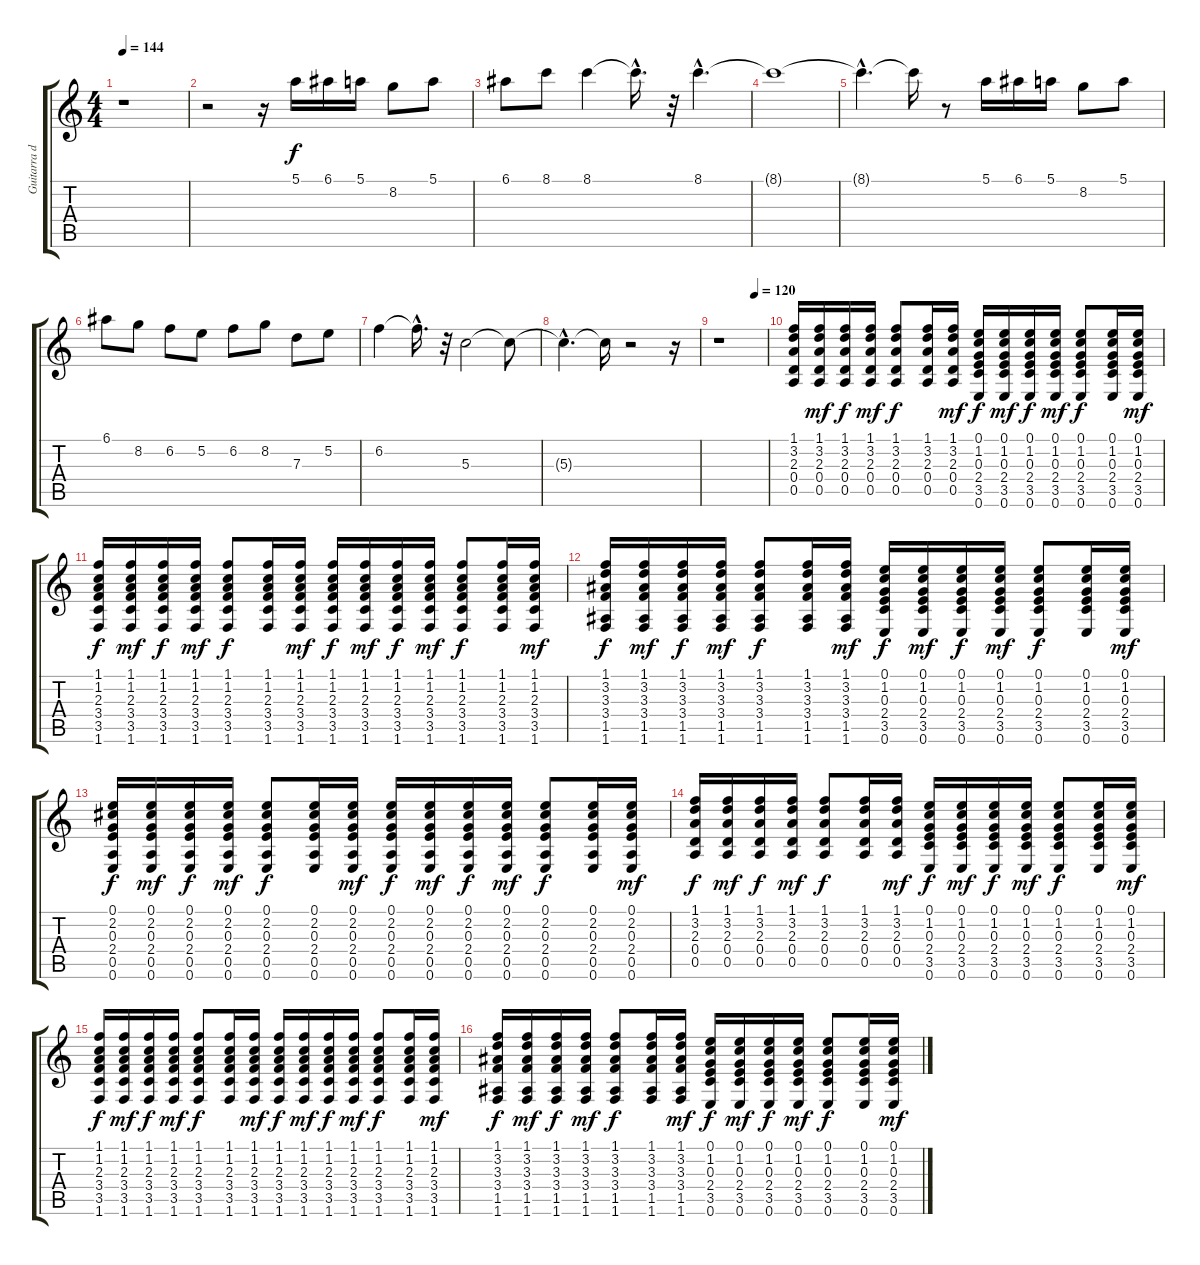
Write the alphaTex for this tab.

\track ("Guitarra de Apoyo" "Guitarra d") {instrument acousticguitarsteel}
\staff {score tabs}
\tuning (E4 B3 G3 D3 A2 E2) {hide}
\ts (4 4)
\tempo 144
\clef g2
\ks c
r.1{dy f instrument acousticguitarsteel} |
r.2 r.16 5.1.16 6.1.16 5.1.16 8.2.8 5.1.8 |
6.1.8 8.1.8 8.1.4 8.1{hac t}.16{d} r.32 8.1{hac}.4{d} |
8.1{t}.1 |
8.1{hac t}.4{d} 8.1{t}.16 r.8 5.1.16 6.1.16 5.1.16 8.2.8 5.1.8 |
6.1.8 8.2.8 6.2.8 5.2.8 6.2.8 8.2.8 7.3.8 5.2.8 |
6.2.4 6.2{hac t}.16{d} r.32 5.3.2 5.3{t}.8 |
5.3{hac t}.4{d} 5.3{t}.16 r.2 r.16 |
\tempo (120 0.75)
r.1 |
(1.1 3.2 2.3 0.4 0.5).16 (1.1 3.2 2.3 0.4 0.5).16{dy mf} (1.1 3.2 2.3 0.4 0.5).16{dy f} (1.1 3.2 2.3 0.4 0.5).16{dy mf} (1.1 3.2 2.3 0.4 0.5).8{dy f} (1.1 3.2 2.3 0.4 0.5).16 (1.1 3.2 2.3 0.4 0.5).16{dy mf} (0.1 1.2 0.3 2.4 3.5 0.6).16{dy f} (0.1 1.2 0.3 2.4 3.5 0.6).16{dy mf} (0.1 1.2 0.3 2.4 3.5 0.6).16{dy f} (0.1 1.2 0.3 2.4 3.5 0.6).16{dy mf} (0.1 1.2 0.3 2.4 3.5 0.6).8{dy f} (0.1 1.2 0.3 2.4 3.5 0.6).16 (0.1 1.2 0.3 2.4 3.5 0.6).16{dy mf} |
(1.1 1.2 2.3 3.4 3.5 1.6).16{dy f} (1.1 1.2 2.3 3.4 3.5 1.6).16{dy mf} (1.1 1.2 2.3 3.4 3.5 1.6).16{dy f} (1.1 1.2 2.3 3.4 3.5 1.6).16{dy mf} (1.1 1.2 2.3 3.4 3.5 1.6).8{dy f} (1.1 1.2 2.3 3.4 3.5 1.6).16 (1.1 1.2 2.3 3.4 3.5 1.6).16{dy mf} (1.1 1.2 2.3 3.4 3.5 1.6).16{dy f} (1.1 1.2 2.3 3.4 3.5 1.6).16{dy mf} (1.1 1.2 2.3 3.4 3.5 1.6).16{dy f} (1.1 1.2 2.3 3.4 3.5 1.6).16{dy mf} (1.1 1.2 2.3 3.4 3.5 1.6).8{dy f} (1.1 1.2 2.3 3.4 3.5 1.6).16 (1.1 1.2 2.3 3.4 3.5 1.6).16{dy mf} |
(1.1 3.2 3.3 3.4 1.5 1.6).16{dy f} (1.1 3.2 3.3 3.4 1.5 1.6).16{dy mf} (1.1 3.2 3.3 3.4 1.5 1.6).16{dy f} (1.1 3.2 3.3 3.4 1.5 1.6).16{dy mf} (1.1 3.2 3.3 3.4 1.5 1.6).8{dy f} (1.1 3.2 3.3 3.4 1.5 1.6).16 (1.1 3.2 3.3 3.4 1.5 1.6).16{dy mf} (0.1 1.2 0.3 2.4 3.5 0.6).16{dy f} (0.1 1.2 0.3 2.4 3.5 0.6).16{dy mf} (0.1 1.2 0.3 2.4 3.5 0.6).16{dy f} (0.1 1.2 0.3 2.4 3.5 0.6).16{dy mf} (0.1 1.2 0.3 2.4 3.5 0.6).8{dy f} (0.1 1.2 0.3 2.4 3.5 0.6).16 (0.1 1.2 0.3 2.4 3.5 0.6).16{dy mf} |
(0.1 2.2 0.3 2.4 0.5 0.6).16{dy f} (0.1 2.2 0.3 2.4 0.5 0.6).16{dy mf} (0.1 2.2 0.3 2.4 0.5 0.6).16{dy f} (0.1 2.2 0.3 2.4 0.5 0.6).16{dy mf} (0.1 2.2 0.3 2.4 0.5 0.6).8{dy f} (0.1 2.2 0.3 2.4 0.5 0.6).16 (0.1 2.2 0.3 2.4 0.5 0.6).16{dy mf} (0.1 2.2 0.3 2.4 0.5 0.6).16{dy f} (0.1 2.2 0.3 2.4 0.5 0.6).16{dy mf} (0.1 2.2 0.3 2.4 0.5 0.6).16{dy f} (0.1 2.2 0.3 2.4 0.5 0.6).16{dy mf} (0.1 2.2 0.3 2.4 0.5 0.6).8{dy f} (0.1 2.2 0.3 2.4 0.5 0.6).16 (0.1 2.2 0.3 2.4 0.5 0.6).16{dy mf} |
(1.1 3.2 2.3 0.4 0.5).16{dy f} (1.1 3.2 2.3 0.4 0.5).16{dy mf} (1.1 3.2 2.3 0.4 0.5).16{dy f} (1.1 3.2 2.3 0.4 0.5).16{dy mf} (1.1 3.2 2.3 0.4 0.5).8{dy f} (1.1 3.2 2.3 0.4 0.5).16 (1.1 3.2 2.3 0.4 0.5).16{dy mf} (0.1 1.2 0.3 2.4 3.5 0.6).16{dy f} (0.1 1.2 0.3 2.4 3.5 0.6).16{dy mf} (0.1 1.2 0.3 2.4 3.5 0.6).16{dy f} (0.1 1.2 0.3 2.4 3.5 0.6).16{dy mf} (0.1 1.2 0.3 2.4 3.5 0.6).8{dy f} (0.1 1.2 0.3 2.4 3.5 0.6).16 (0.1 1.2 0.3 2.4 3.5 0.6).16{dy mf} |
(1.1 1.2 2.3 3.4 3.5 1.6).16{dy f} (1.1 1.2 2.3 3.4 3.5 1.6).16{dy mf} (1.1 1.2 2.3 3.4 3.5 1.6).16{dy f} (1.1 1.2 2.3 3.4 3.5 1.6).16{dy mf} (1.1 1.2 2.3 3.4 3.5 1.6).8{dy f} (1.1 1.2 2.3 3.4 3.5 1.6).16 (1.1 1.2 2.3 3.4 3.5 1.6).16{dy mf} (1.1 1.2 2.3 3.4 3.5 1.6).16{dy f} (1.1 1.2 2.3 3.4 3.5 1.6).16{dy mf} (1.1 1.2 2.3 3.4 3.5 1.6).16{dy f} (1.1 1.2 2.3 3.4 3.5 1.6).16{dy mf} (1.1 1.2 2.3 3.4 3.5 1.6).8{dy f} (1.1 1.2 2.3 3.4 3.5 1.6).16 (1.1 1.2 2.3 3.4 3.5 1.6).16{dy mf} |
(1.1 3.2 3.3 3.4 1.5 1.6).16{dy f} (1.1 3.2 3.3 3.4 1.5 1.6).16{dy mf} (1.1 3.2 3.3 3.4 1.5 1.6).16{dy f} (1.1 3.2 3.3 3.4 1.5 1.6).16{dy mf} (1.1 3.2 3.3 3.4 1.5 1.6).8{dy f} (1.1 3.2 3.3 3.4 1.5 1.6).16 (1.1 3.2 3.3 3.4 1.5 1.6).16{dy mf} (0.1 1.2 0.3 2.4 3.5 0.6).16{dy f} (0.1 1.2 0.3 2.4 3.5 0.6).16{dy mf} (0.1 1.2 0.3 2.4 3.5 0.6).16{dy f} (0.1 1.2 0.3 2.4 3.5 0.6).16{dy mf} (0.1 1.2 0.3 2.4 3.5 0.6).8{dy f} (0.1 1.2 0.3 2.4 3.5 0.6).16 (0.1 1.2 0.3 2.4 3.5 0.6).16{dy mf}
